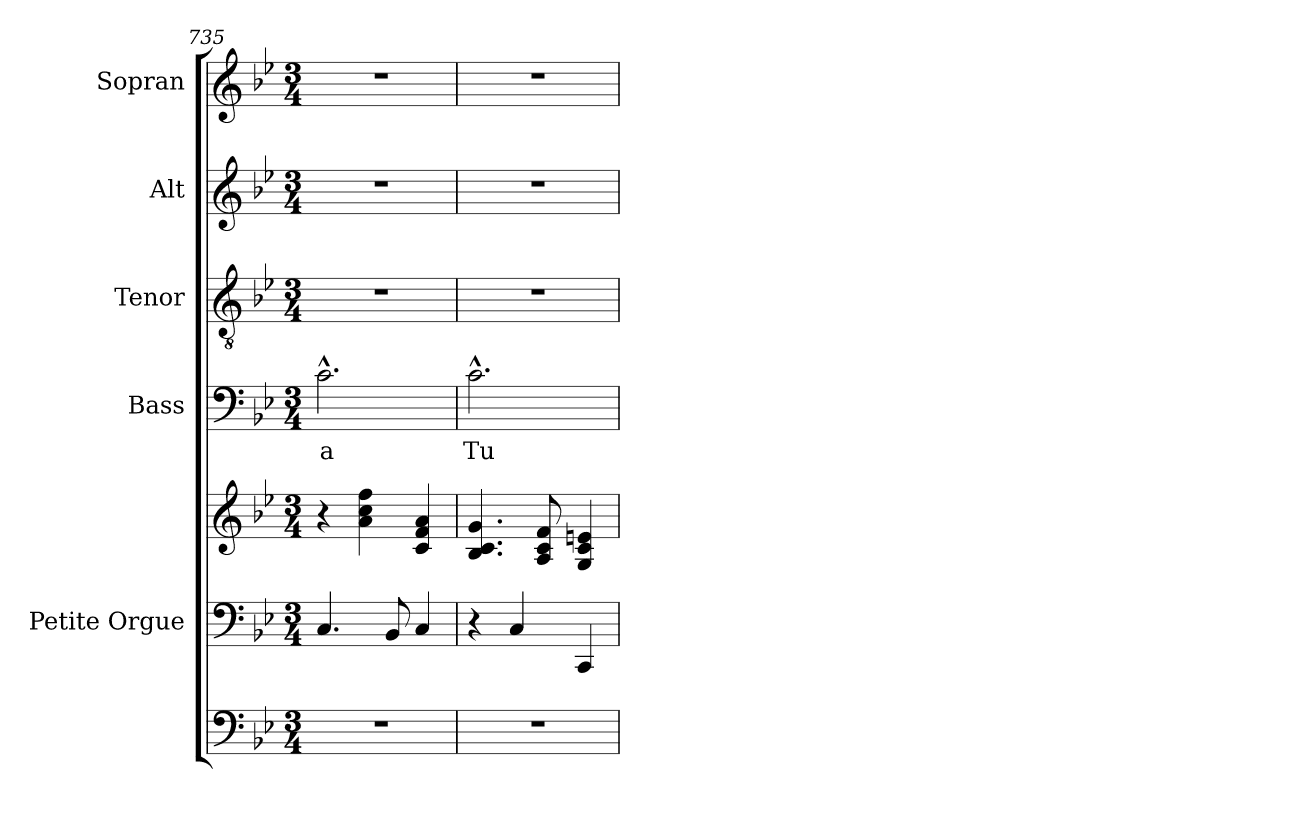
**kern	**kern	**kern	**kern	**text	**kern	**kern	**kern
*part6	*part5	*part5	*part4	*part4	*part3	*part2	*part1
*staff7	*staff6	*staff5	*staff4	*staff4	*staff3	*staff2	*staff1
*	*I"Petite Orgue	*	*I"Bass	*	*I"Tenor	*I"Alt	*I"Sopran
*	*I'Org. 1	*	*I'B.	*	*I'T.	*I'A.	*I'S.
*clefF4	*clefF4	*clefG2	*clefF4	*	*clefGv2	*clefG2	*clefG2
*k[b-e-]	*k[b-e-]	*k[b-e-]	*k[b-e-]	*	*k[b-e-]	*k[b-e-]	*k[b-e-]
*B-:	*B-:	*B-:	*B-:	*	*B-:	*B-:	*B-:
*M3/4	*M3/4	*M3/4	*M3/4	*	*M3/4	*M3/4	*M3/4
=735	=735	=735	=735	=735	=735	=735	=735
!	!	!	!	!LO:LY:b	!	!	!
2.r	4.C/	4r	2.c^^>\	-a	2.r	2.r	2.r
.	.	4a\ 4cc\ 4ff\	.	.	.	.	.
.	8BB-/	.	.	.	.	.	.
.	4C/	4c/ 4f/ 4a/	.	.	.	.	.
!!LO:PB:g=z
=736	=736	=736	=736	=736	=736	=736	=736
!	!	!	!	!LO:LY:b	!	!	!
2.r	4r	4.B-/ 4.c/ 4.g/	2.c^^>\	Tu-	2.r	2.r	2.r
.	4C/	.	.	.	.	.	.
.	.	8A/ 8c/ 8f/	.	.	.	.	.
.	4CC/	4G/ 4c/ 4en/	.	.	.	.	.
=	=	=	=	=	=	=	=
*-	*-	*-	*-	*-	*-	*-	*-
